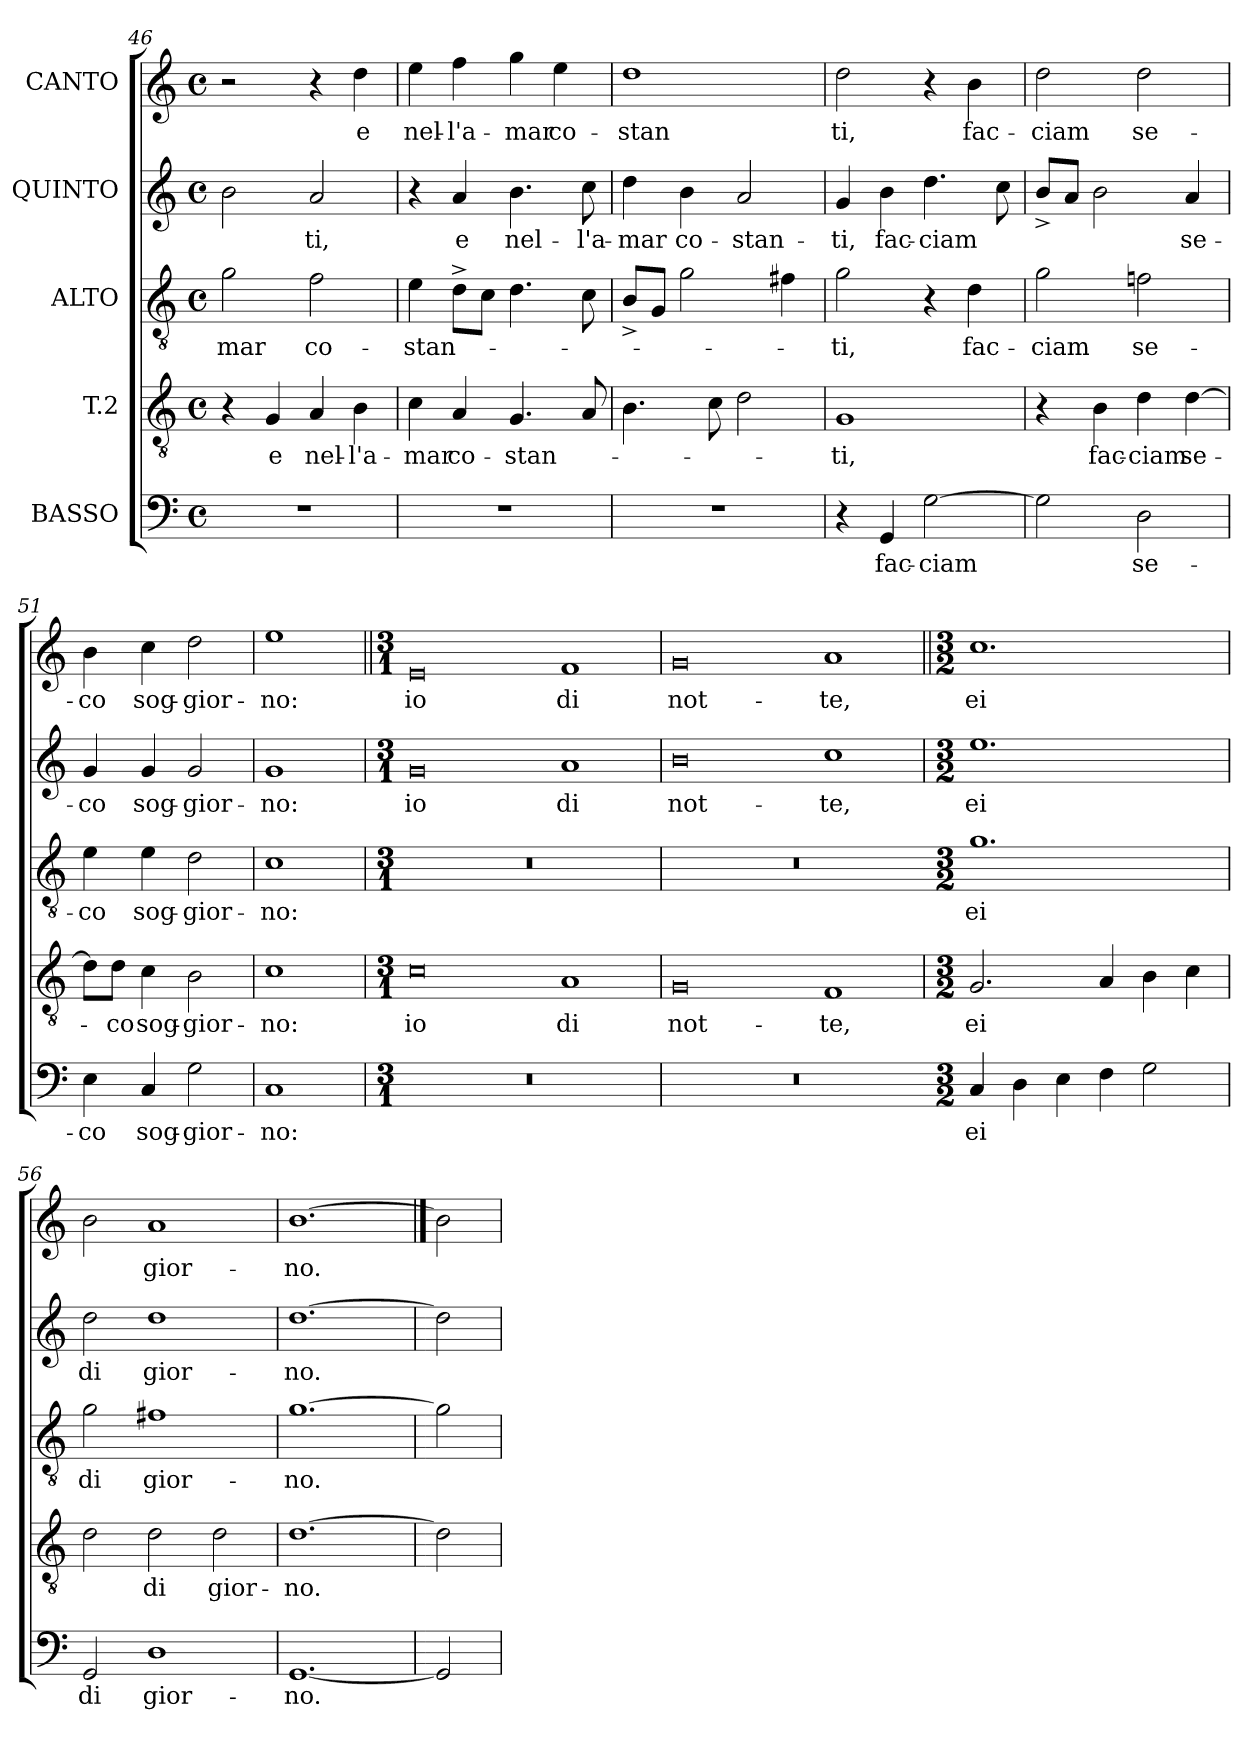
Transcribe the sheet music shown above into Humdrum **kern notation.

**kern	**text	**kern	**text	**kern	**text	**kern	**text	**kern	**text
*part5	*part5	*part4	*part4	*part3	*part3	*part2	*part2	*part1	*part1
*staff5	*staff5	*staff4	*staff4	*staff3	*staff3	*staff2	*staff2	*staff1	*staff1
*I"BASSO	*	*I"T.2	*	*I"ALTO	*	*I"QUINTO	*	*I"CANTO	*
*clefF4	*	*clefGv2	*	*clefGv2	*	*clefG2	*	*clefG2	*
*M4/4	*	*M4/4	*	*M4/4	*	*M4/4	*	*M4/4	*
*met(c)	*	*met(c)	*	*met(c)	*	*met(c)	*	*met(c)	*
=46	=46	=46	=46	=46	=46	=46	=46	=46	=46
!	!	!	!	!	!LO:LY:b:cj	!	!	!	!
1r	.	4r	.	2g\	-mar	2b\	.	2r	.
!	!	!	!LO:LY:b:cj	!	!	!	!	!	!
.	.	4G/	e	.	.	.	.	.	.
!	!	!	!LO:LY:b:cj	!	!LO:LY:b:cj	!	!LO:LY:b:cj	!	!
.	.	4A/	nel-	2f\	co-	2a/	-ti,	4r	.
!	!	!	!LO:LY:b:cj	!	!	!	!	!	!LO:LY:b:cj
.	.	4B\	-l'a-	.	.	.	.	4dd\	e
!!LO:PB:g=z
=47	=47	=47	=47	=47	=47	=47	=47	=47	=47
!	!	!	!LO:LY:b:cj	!	!LO:LY:b:cj	!	!	!	!LO:LY:b:cj
1r	.	4c\	-mar	4e\	-stan-	4r	.	4ee\	nel-
!	!	!	!LO:LY:b:cj	!	!	!	!LO:LY:b:cj	!	!LO:LY:b:cj
.	.	4A/	co-	8d^<\L	.	4a/	e	4ff\	-l'a-
.	.	.	.	8c\J	.	.	.	.	.
!	!	!	!LO:LY:b	!	!	!	!LO:LY:b:cj	!	!LO:LY:b:cj
.	.	4.G/	-stan-	4.d\	.	4.b\	nel-	4gg\	-mar
!	!	!	!	!	!	!	!	!	!LO:LY:b:cj
.	.	.	.	.	.	.	.	4ee\	co-
!	!	!	!	!	!	!	!LO:LY:b:cj	!	!
.	.	8A/	.	8c\	.	8cc\	-l'a-	.	.
=48	=48	=48	=48	=48	=48	=48	=48	=48	=48
!	!	!	!	!	!	!	!LO:LY:b:cj	!	!LO:LY:b:cj
1r	.	4.B\	.	8B^>/L	.	4dd\	-mar	1dd	-stan
.	.	.	.	8G/J	.	.	.	.	.
!	!	!	!	!	!	!	!LO:LY:b:cj	!	!
.	.	.	.	2g\	.	4b\	co-	.	.
.	.	8c\	.	.	.	.	.	.	.
!	!	!	!	!	!	!	!LO:LY:b:cj	!	!
.	.	2d\	.	.	.	2a/	-stan-	.	.
.	.	.	.	4f#X\	.	.	.	.	.
=49	=49	=49	=49	=49	=49	=49	=49	=49	=49
!	!	!	!LO:LY:b:cj	!	!LO:LY:b:cj	!	!LO:LY:b:cj	!	!LO:LY:b:cj
4r	.	1G	-ti,	2g\	-ti,	4g/	-ti,	2dd\	ti,
!	!LO:LY:b:cj	!	!	!	!	!	!LO:LY:b:cj	!	!
4GG/	fac-	.	.	.	.	4b\	fac-	.	.
!	!LO:LY:b	!	!	!	!	!	!LO:LY:b	!	!
[>2G\	-ciam	.	.	4r	.	4.dd\	-ciam	4r	.
!	!	!	!	!	!LO:LY:b:cj	!	!	!	!LO:LY:b:cj
.	.	.	.	4d\	fac-	.	.	4b\	fac-
.	.	.	.	.	.	8cc\	.	.	.
=50	=50	=50	=50	=50	=50	=50	=50	=50	=50
!	!	!	!	!	!LO:LY:b:cj	!	!	!	!LO:LY:b:cj
2G\]	.	4r	.	2g\	-ciam	8b^>/L	.	2dd\	-ciam
.	.	.	.	.	.	8a/J	.	.	.
!	!	!	!LO:LY:b:cj	!	!	!	!	!	!
.	.	4B\	fac-	.	.	2b\	.	.	.
!	!LO:LY:b:cj	!	!LO:LY:b:cj	!	!LO:LY:b:cj	!	!	!	!LO:LY:b:cj
2D\	se-	4d\	-ciam	2fn\	se-	.	.	2dd\	se-
!	!	!	!LO:LY:b:cj	!	!	!	!LO:LY:b:cj	!	!
.	.	[>4d\	se-	.	.	4a/	se-	.	.
=51	=51	=51	=51	=51	=51	=51	=51	=51	=51
!	!LO:LY:b:cj	!	!	!	!LO:LY:b:cj	!	!LO:LY:b:cj	!	!LO:LY:b:cj
4E\	-co	8d\L]	.	4e\	-co	4g/	-co	4b\	-co
!	!	!	!LO:LY:b:cj	!	!	!	!	!	!
.	.	8d\J	-co	.	.	.	.	.	.
!	!LO:LY:b:cj	!	!LO:LY:b:cj	!	!LO:LY:b:cj	!	!LO:LY:b:cj	!	!LO:LY:b:cj
4C/	sog-	4c\	sog-	4e\	sog-	4g/	sog-	4cc\	sog-
!	!LO:LY:b:cj	!	!LO:LY:b:cj	!	!LO:LY:b:cj	!	!LO:LY:b:cj	!	!LO:LY:b:cj
2G\	-gior-	2B\	-gior-	2d\	-gior-	2g/	-gior-	2dd\	-gior-
=52	=52	=52	=52	=52	=52	=52	=52	=52	=52
!	!LO:LY:b:cj	!	!LO:LY:b:cj	!	!LO:LY:b:cj	!	!LO:LY:b:cj	!	!LO:LY:b:cj
1C	-no:	1c	-no:	1c	-no:	1g	-no:	1ee	-no:
!!LO:LB:g=z
=53	=53||	=53	=53||	=53	=53||	=53	=53||	=53||	=53||
*M3/1	*	*M3/1	*	*M3/1	*	*M3/1	*	*M3/1	*
!LO:N:vis=1	!	!	!LO:LY:b:rj	!LO:N:vis=1	!	!	!LO:LY:b:rj	!	!LO:LY:b:rj
0.r	.	0c	io	0.r	.	0g	io	0e	io
!	!	!	!LO:LY:b:cj	!	!	!	!LO:LY:b:cj	!	!LO:LY:b:cj
.	.	1A	di	.	.	1a	di	1f	di
=54	=54	=54	=54	=54	=54	=54	=54	=54	=54
!LO:N:vis=1	!	!	!LO:LY:b:cj	!LO:N:vis=1	!	!	!LO:LY:b:cj	!	!LO:LY:b:cj
0.r	.	0G	not-	0.r	.	0b	not-	0g	not-
!	!	!	!LO:LY:b:cj	!	!	!	!LO:LY:b:cj	!	!LO:LY:b:cj
.	.	1F	-te,	.	.	1cc	-te,	1a	-te,
=55	=55||	=55	=55||	=55	=55||	=55	=55||	=55||	=55||
*M3/2	*	*M3/2	*	*M3/2	*	*M3/2	*	*M3/2	*
!	!LO:LY:b:cj	!	!LO:LY:b:cj	!	!LO:LY:b:cj	!	!LO:LY:b:cj	!	!LO:LY:b:cj
4C/	ei	2.G/	ei	1.g	ei	1.ee	ei	1.cc	ei
4D\	.	.	.	.	.	.	.	.	.
4E\	.	.	.	.	.	.	.	.	.
4F\	.	4A/	.	.	.	.	.	.	.
2G\	.	4B\	.	.	.	.	.	.	.
.	.	4c\	.	.	.	.	.	.	.
=56	=56	=56	=56	=56	=56	=56	=56	=56	=56
!	!LO:LY:b:cj	!	!	!	!LO:LY:b:cj	!	!LO:LY:b:cj	!	!
2GG/	di	2d\	.	2g\	di	2dd\	di	2b\	.
!	!LO:LY:b:cj	!	!LO:LY:b:cj	!	!LO:LY:b:cj	!	!LO:LY:b:cj	!	!LO:LY:b:cj
1D	gior-	2d\	di	1f#X	gior-	1dd	gior-	1a	gior-
!	!	!	!LO:LY:b:cj	!	!	!	!	!	!
.	.	2d\	gior-	.	.	.	.	.	.
=57	=57	=57	=57	=57	=57	=57	=57	=57	=57
!	!LO:LY:b:cj	!	!LO:LY:b:cj	!	!LO:LY:b:cj	!	!LO:LY:b:cj	!	!LO:LY:b:cj
[1.GG	-no.	[1.d	-no.	[1.g	-no.	[1.dd	-no.	[1.b	-no.
=58	==58	=58	==58	=58	==58	=58	==58	==58	==58
2GG]	.	2d]	.	2g]	.	2dd]	.	2b]	.
=	=	=	=	=	=	=	=	=	=
*-	*-	*-	*-	*-	*-	*-	*-	*-	*-
